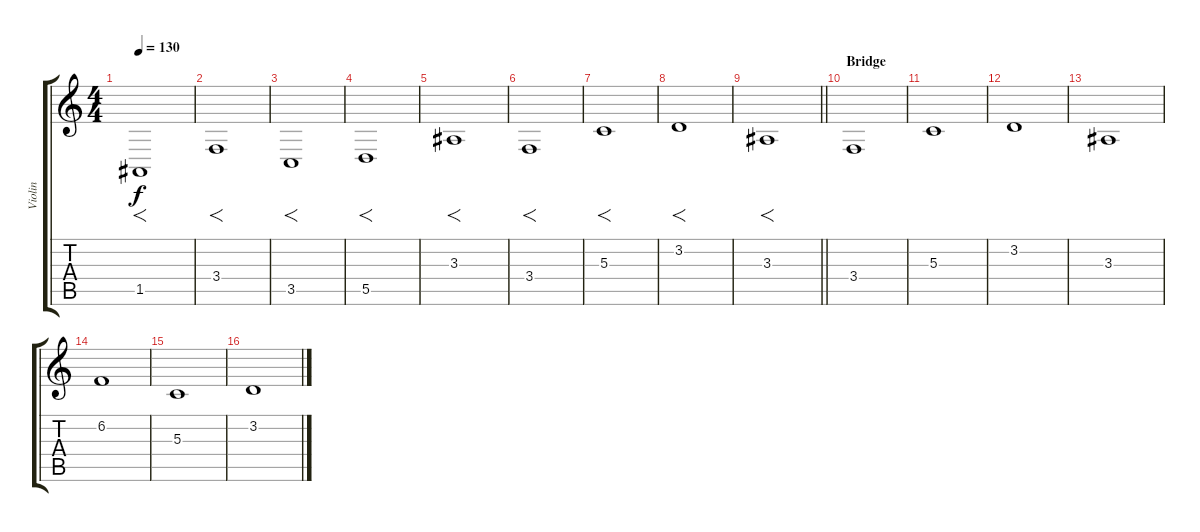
\track ("Violin" "Violin") {instrument harmonica}
\staff {score tabs}
\tuning (E4 B3 G3 D3 A2 E2) {hide}
\ts (4 4)
\tempo 130
\clef g2
\ks c
1.5.1{f dy f} |
3.4.1{f} |
3.5.1{f} |
5.5.1{f} |
3.3.1{f} |
3.4.1{f} |
5.3.1{f} |
3.2.1{f} |
\barLineRight lightlight
3.3.1{f} |
\section ("" "Bridge")
3.4.1 |
5.3.1 |
3.2.1 |
3.3.1 |
6.2.1 |
5.3.1 |
3.2.1
